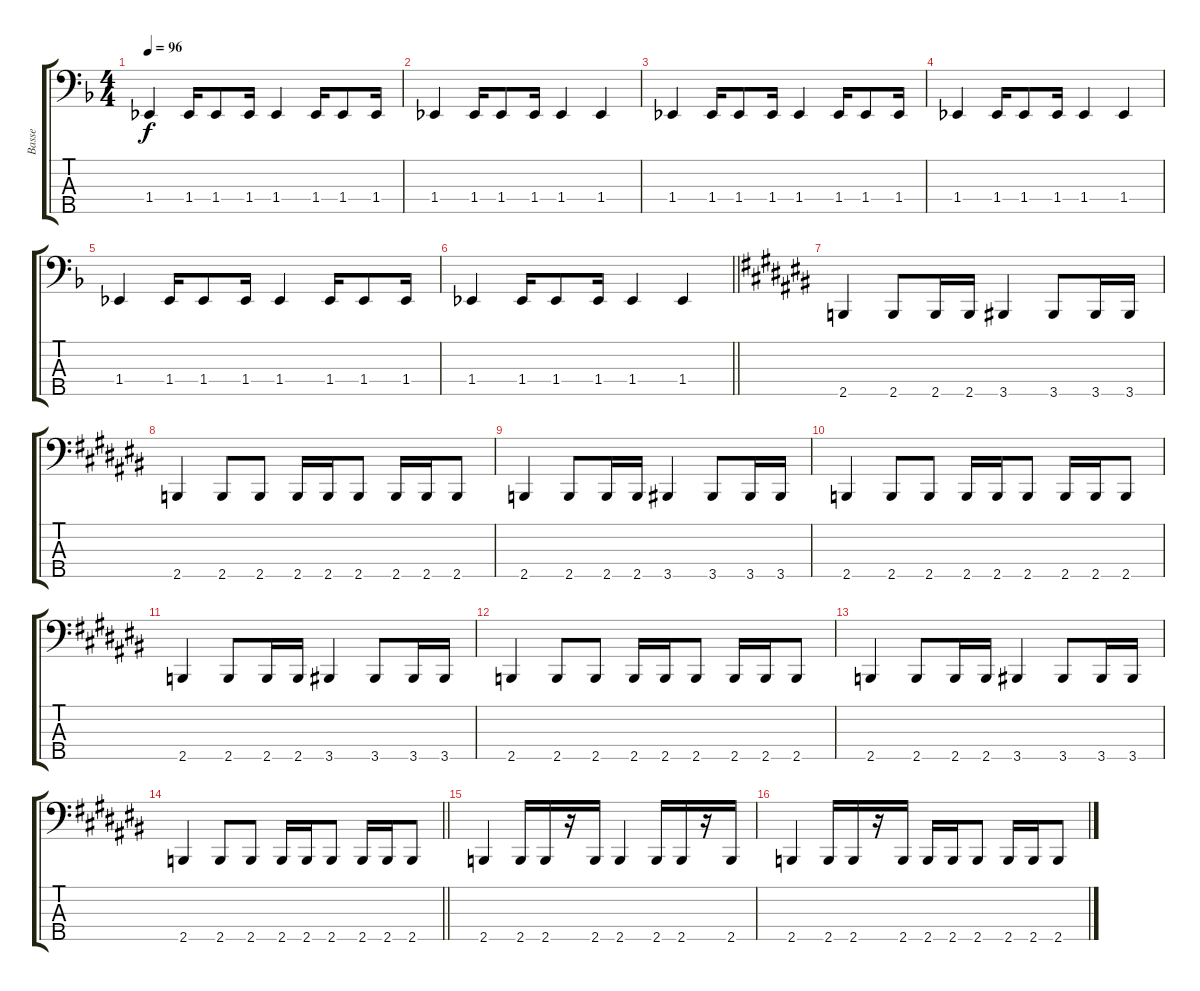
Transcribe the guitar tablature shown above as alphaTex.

\track ("Basse" "Basse") {instrument slapbass1}
\staff {score tabs}
\tuning (F2 C2 G1 D1 A0) {hide}
\ts (4 4)
\tempo 96
\clef f4
\ks f
1.4.4{dy f} 1.4.16 1.4.8 1.4.16 1.4.4 1.4.16 1.4.8 1.4.16 |
1.4.4 1.4.16 1.4.8 1.4.16 1.4.4 1.4.4 |
1.4.4 1.4.16 1.4.8 1.4.16 1.4.4 1.4.16 1.4.8 1.4.16 |
1.4.4 1.4.16 1.4.8 1.4.16 1.4.4 1.4.4 |
1.4.4 1.4.16 1.4.8 1.4.16 1.4.4 1.4.16 1.4.8 1.4.16 |
\barLineRight lightlight
1.4.4 1.4.16 1.4.8 1.4.16 1.4.4 1.4.4 |
\ks c#
2.5.4 2.5.8 2.5.16 2.5.16 3.5.4 3.5.8 3.5.16 3.5.16 |
2.5.4 2.5.8 2.5.8 2.5.16 2.5.16 2.5.8 2.5.16 2.5.16 2.5.8 |
2.5.4 2.5.8 2.5.16 2.5.16 3.5.4 3.5.8 3.5.16 3.5.16 |
2.5.4 2.5.8 2.5.8 2.5.16 2.5.16 2.5.8 2.5.16 2.5.16 2.5.8 |
2.5.4 2.5.8 2.5.16 2.5.16 3.5.4 3.5.8 3.5.16 3.5.16 |
2.5.4 2.5.8 2.5.8 2.5.16 2.5.16 2.5.8 2.5.16 2.5.16 2.5.8 |
2.5.4 2.5.8 2.5.16 2.5.16 3.5.4 3.5.8 3.5.16 3.5.16 |
\barLineRight lightlight
2.5.4 2.5.8 2.5.8 2.5.16 2.5.16 2.5.8 2.5.16 2.5.16 2.5.8 |
2.5.4 2.5.16 2.5.16 r.16 2.5.16 2.5.4 2.5.16 2.5.16 r.16 2.5.16 |
2.5.4 2.5.16 2.5.16 r.16 2.5.16 2.5.16 2.5.16 2.5.8 2.5.16 2.5.16 2.5.8
